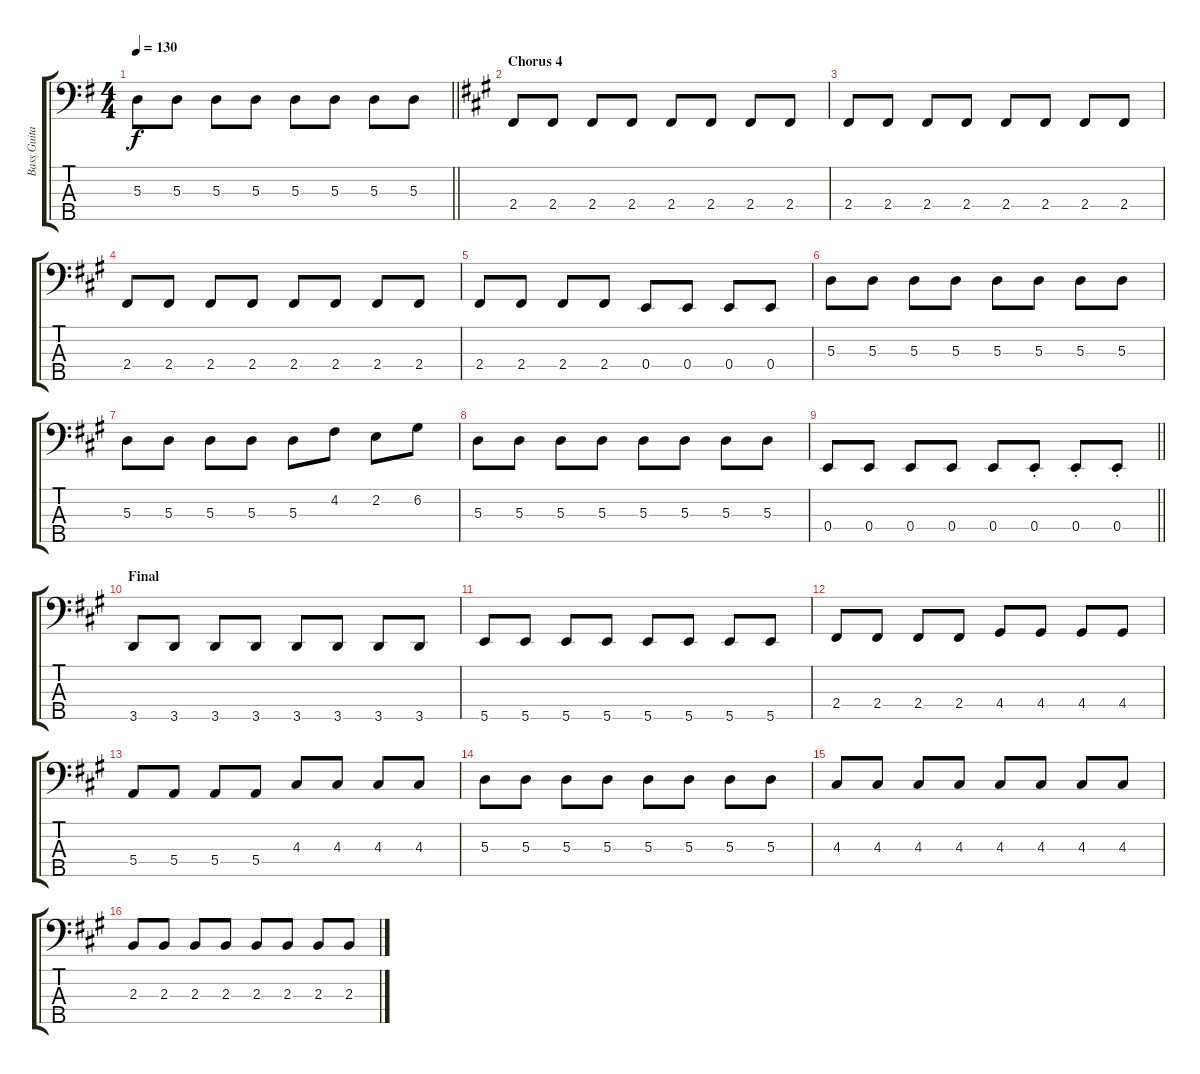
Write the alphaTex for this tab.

\track ("Bass Guitar" "Bass Guita") {instrument electricbassfinger}
\staff {score tabs}
\tuning (G2 D2 A1 E1 B0) {hide}
\ts (4 4)
\tempo 130
\clef f4
\barLineRight lightlight
\ks eminor
5.3.8{dy f} 5.3.8 5.3.8 5.3.8 5.3.8 5.3.8 5.3.8 5.3.8 |
\section ("" "Chorus 4")
\ks f#minor
2.4.8 2.4.8 2.4.8 2.4.8 2.4.8 2.4.8 2.4.8 2.4.8 |
2.4.8 2.4.8 2.4.8 2.4.8 2.4.8 2.4.8 2.4.8 2.4.8 |
2.4.8 2.4.8 2.4.8 2.4.8 2.4.8 2.4.8 2.4.8 2.4.8 |
2.4.8 2.4.8 2.4.8 2.4.8 0.4.8 0.4.8 0.4.8 0.4.8 |
5.3.8 5.3.8 5.3.8 5.3.8 5.3.8 5.3.8 5.3.8 5.3.8 |
5.3.8 5.3.8 5.3.8 5.3.8 5.3.8 4.2.8 2.2.8 6.2.8 |
5.3.8 5.3.8 5.3.8 5.3.8 5.3.8 5.3.8 5.3.8 5.3.8 |
\barLineRight lightlight
0.4.8 0.4.8 0.4.8 0.4.8 0.4.8 0.4{st}.8 0.4{st}.8 0.4{st}.8 |
\section ("" "Final")
3.5.8 3.5.8 3.5.8 3.5.8 3.5.8 3.5.8 3.5.8 3.5.8 |
5.5.8 5.5.8 5.5.8 5.5.8 5.5.8 5.5.8 5.5.8 5.5.8 |
2.4.8 2.4.8 2.4.8 2.4.8 4.4.8 4.4.8 4.4.8 4.4.8 |
5.4.8 5.4.8 5.4.8 5.4.8 4.3.8 4.3.8 4.3.8 4.3.8 |
5.3.8 5.3.8 5.3.8 5.3.8 5.3.8 5.3.8 5.3.8 5.3.8 |
4.3.8 4.3.8 4.3.8 4.3.8 4.3.8 4.3.8 4.3.8 4.3.8 |
2.3.8 2.3.8 2.3.8 2.3.8 2.3.8 2.3.8 2.3.8 2.3.8
